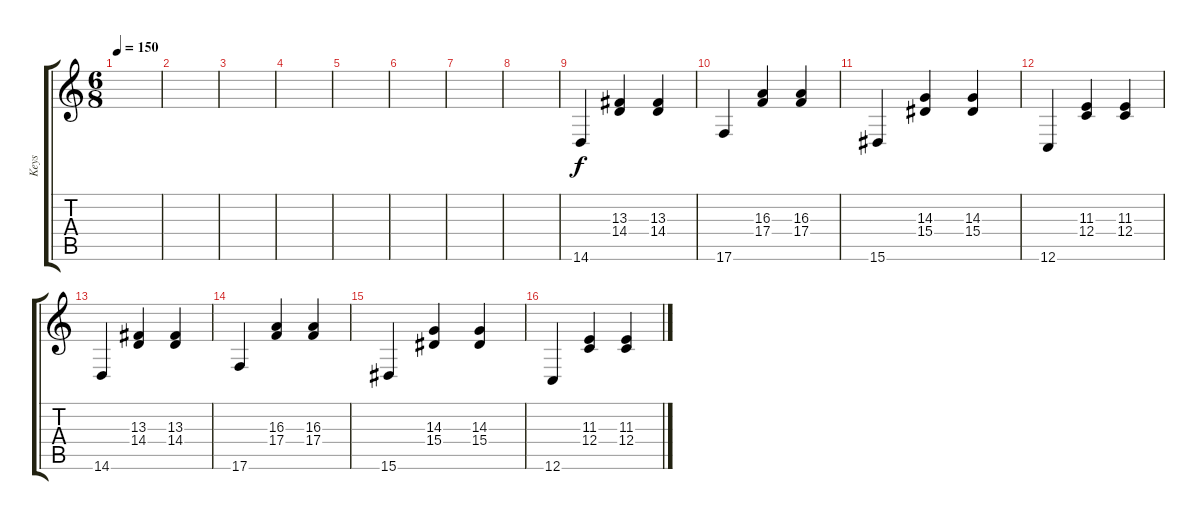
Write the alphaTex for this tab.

\track ("Keys" "Keys") {instrument harpsichord}
\staff {score tabs}
\tuning (D4 A3 F3 C3 G2 C2) {hide}
\ts (6 8)
\tempo 150
\clef g2
\ks c
|
|
|
|
|
|
|
|
14.6.4 (13.3 14.4).4 (13.3 14.4).4 |
17.6.4 (16.3 17.4).4 (16.3 17.4).4 |
15.6.4 (14.3 15.4).4 (14.3 15.4).4 |
12.6.4 (11.3 12.4).4 (11.3 12.4).4 |
14.6.4 (13.3 14.4).4 (13.3 14.4).4 |
17.6.4 (16.3 17.4).4 (16.3 17.4).4 |
15.6.4 (14.3 15.4).4 (14.3 15.4).4 |
12.6.4 (11.3 12.4).4 (11.3 12.4).4
